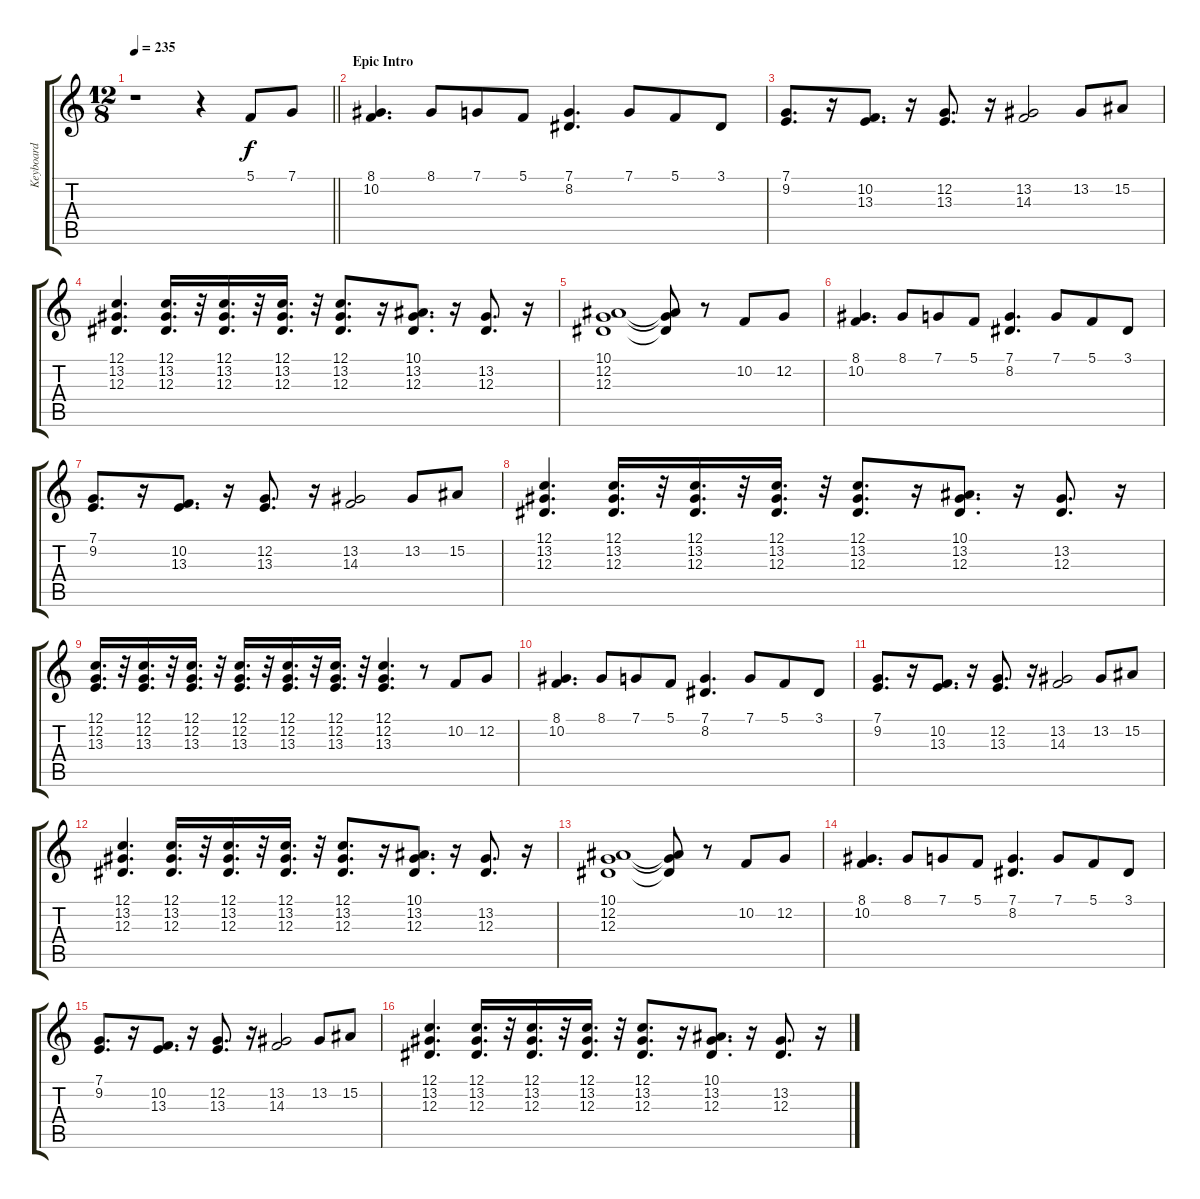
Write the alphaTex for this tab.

\track ("Keyboard" "Keyboard") {instrument brasssection}
\staff {score tabs}
\tuning (C4 G3 Eb3 Bb2 F2 C2) {hide}
\ts (12 8)
\tempo 235
\clef g2
\barLineRight lightlight
\ks c
r.1{dy f instrument brasssection} r.4 5.1.8 7.1.8 |
\section ("" "Epic Intro")
(8.1 10.2).4{d} 8.1.8 7.1.8 5.1.8 (7.1 8.2).4{d} 7.1.8 5.1.8 3.1.8 |
(7.1 9.2).8{d} r.16 (10.2 13.3).8{d} r.16 (12.2 13.3).8{d} r.16 (13.2 14.3).2 13.2.8 15.2.8 |
(12.1 13.2 12.3).4{d} (12.1 13.2 12.3).16{d} r.32 (12.1 13.2 12.3).16{d} r.32 (12.1 13.2 12.3).16{d} r.32 (12.1 13.2 12.3).8{d} r.16 (10.1 13.2 12.3).8{d} r.16 (13.2 12.3).8{d} r.16 |
(10.1 12.2 12.3).1 (10.1{t} 12.2{t} 12.3{t}).8 r.8 10.2.8 12.2.8 |
(8.1 10.2).4{d} 8.1.8 7.1.8 5.1.8 (7.1 8.2).4{d} 7.1.8 5.1.8 3.1.8 |
(7.1 9.2).8{d} r.16 (10.2 13.3).8{d} r.16 (12.2 13.3).8{d} r.16 (13.2 14.3).2 13.2.8 15.2.8 |
(12.1 13.2 12.3).4{d} (12.1 13.2 12.3).16{d} r.32 (12.1 13.2 12.3).16{d} r.32 (12.1 13.2 12.3).16{d} r.32 (12.1 13.2 12.3).8{d} r.16 (10.1 13.2 12.3).8{d} r.16 (13.2 12.3).8{d} r.16 |
(12.1 12.2 13.3).16{d} r.32 (12.1 12.2 13.3).16{d} r.32 (12.1 12.2 13.3).16{d} r.32 (12.1 12.2 13.3).16{d} r.32 (12.1 12.2 13.3).16{d} r.32 (12.1 12.2 13.3).16{d} r.32 (12.1 12.2 13.3).4{d} r.8 10.2.8 12.2.8 |
(8.1 10.2).4{d} 8.1.8 7.1.8 5.1.8 (7.1 8.2).4{d} 7.1.8 5.1.8 3.1.8 |
(7.1 9.2).8{d} r.16 (10.2 13.3).8{d} r.16 (12.2 13.3).8{d} r.16 (13.2 14.3).2 13.2.8 15.2.8 |
(12.1 13.2 12.3).4{d} (12.1 13.2 12.3).16{d} r.32 (12.1 13.2 12.3).16{d} r.32 (12.1 13.2 12.3).16{d} r.32 (12.1 13.2 12.3).8{d} r.16 (10.1 13.2 12.3).8{d} r.16 (13.2 12.3).8{d} r.16 |
(10.1 12.2 12.3).1 (10.1{t} 12.2{t} 12.3{t}).8 r.8 10.2.8 12.2.8 |
(8.1 10.2).4{d} 8.1.8 7.1.8 5.1.8 (7.1 8.2).4{d} 7.1.8 5.1.8 3.1.8 |
(7.1 9.2).8{d} r.16 (10.2 13.3).8{d} r.16 (12.2 13.3).8{d} r.16 (13.2 14.3).2 13.2.8 15.2.8 |
(12.1 13.2 12.3).4{d} (12.1 13.2 12.3).16{d} r.32 (12.1 13.2 12.3).16{d} r.32 (12.1 13.2 12.3).16{d} r.32 (12.1 13.2 12.3).8{d} r.16 (10.1 13.2 12.3).8{d} r.16 (13.2 12.3).8{d} r.16
